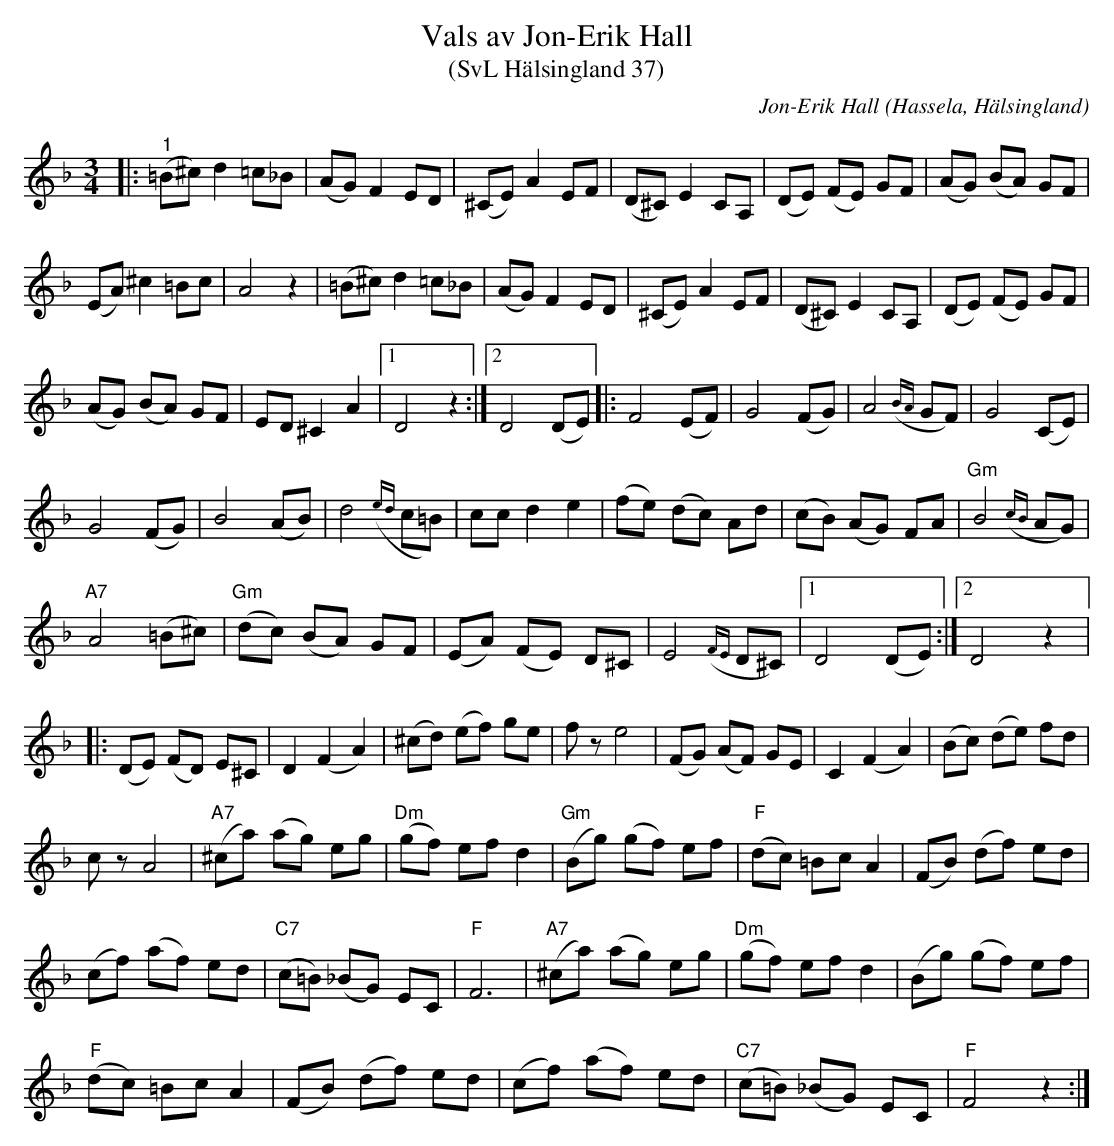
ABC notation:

X:1
T:Vals av Jon-Erik Hall
T:(SvL Hälsingland 37)
C:Jon-Erik Hall
O:Hassela, Hälsingland
L:1/8
M:3/4
K:F
|:"^1" (=B^c) d2 =c_B | (AG) F2 ED | (^CE) A2 EF | (D^C) E2 CA, | (DE) (FE) GF | (AG) (BA) GF |
(EA) ^c2 =Bc | A4 z2 | (=B^c) d2 =c_B | (AG) F2 ED | (^CE) A2 EF | (D^C) E2 CA, | (DE) (FE) GF |
(AG) (BA) GF | ED ^C2 A2 |1 D4 z2 :|2 D4 (DE) |: F4 (EF) | G4 (FG) | A4({BA} GF) | G4 (CE) |
G4 (FG) | B4 (AB) | d4({ed} c=B) | cc d2 e2 | (fe) (dc) Ad | (cB) (AG) FA |"Gm" B4({cB} AG) |
"A7" A4 (=B^c) |"Gm" (dc) (BA) GF | (EA) (FE) D^C | E4({FE} D^C) |1 D4 (DE) :|2 D4 z2 |:
(DE) (FD) E^C | D2 (F2 A2) | (^cd) (ef) ge | f z e4 | (FG) (AF) GE | C2 (F2 A2) | (Bc) (de) fd |
c z A4 |"A7" (^ca) (ag) eg |"Dm" (gf) ef d2 |"Gm" (Bg) (gf) ef |"F" (dc) =Bc A2 | (FB) (df) ed |
(cf) (af) ed |"C7" (c=B) (_BG) EC |"F" F6 |"A7" (^ca) (ag) eg | "Dm" (gf) ef d2 | (Bg) (gf) ef |
"F" (dc) =Bc A2 | (FB) (df) ed | (cf) (af) ed | "C7" (c=B) (_BG) EC |"F" F4 z2 :|
